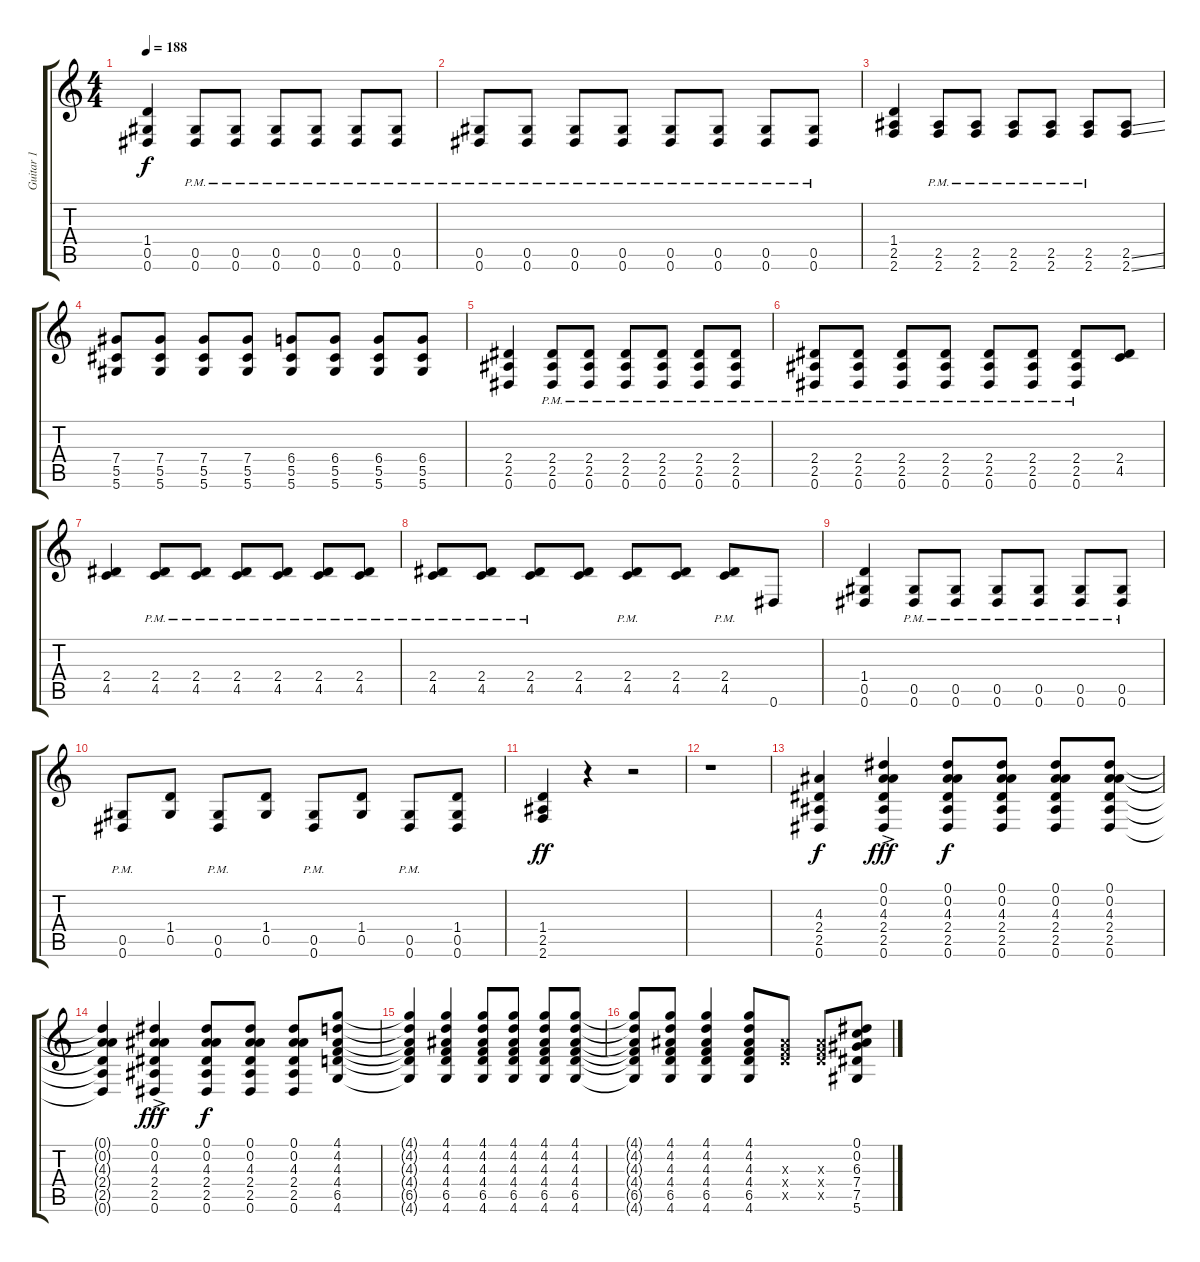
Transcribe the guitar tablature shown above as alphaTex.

\track ("Guitar 1" "Guitar 1") {instrument electricguitarclean}
\staff {score tabs}
\tuning (Eb4 Bb3 Gb3 Db3 Ab2 Eb2) {hide}
\ts (4 4)
\tempo 188
\clef g2
\ks c
(1.4 0.5 0.6).4{dy f} (0.5{pm} 0.6{pm}).8 (0.5{pm} 0.6{pm}).8 (0.5{pm} 0.6{pm}).8 (0.5{pm} 0.6{pm}).8 (0.5{pm} 0.6{pm}).8 (0.5{pm} 0.6{pm}).8 |
(0.5{pm} 0.6{pm}).8 (0.5{pm} 0.6{pm}).8 (0.5{pm} 0.6{pm}).8 (0.5{pm} 0.6{pm}).8 (0.5{pm} 0.6{pm}).8 (0.5{pm} 0.6{pm}).8 (0.5{pm} 0.6{pm}).8 (0.5{pm} 0.6{pm}).8 |
(1.4 2.5 2.6).4 (2.5{pm} 2.6{pm}).8 (2.5{pm} 2.6{pm}).8 (2.5{pm} 2.6{pm}).8 (2.5{pm} 2.6{pm}).8 (2.5{pm} 2.6{pm}).8 (2.5{ss} 2.6{ss}).8 |
(7.4 5.5 5.6).8 (7.4 5.5 5.6).8 (7.4 5.5 5.6).8 (7.4 5.5 5.6).8 (6.4 5.5 5.6).8 (6.4 5.5 5.6).8 (6.4 5.5 5.6).8 (6.4 5.5 5.6).8 |
(2.4 2.5 0.6).4 (2.4{pm} 2.5{pm} 0.6{pm}).8 (2.4{pm} 2.5{pm} 0.6{pm}).8 (2.4{pm} 2.5{pm} 0.6{pm}).8 (2.4{pm} 2.5{pm} 0.6{pm}).8 (2.4{pm} 2.5{pm} 0.6{pm}).8 (2.4{pm} 2.5{pm} 0.6{pm}).8 |
(2.4{pm} 2.5{pm} 0.6{pm}).8 (2.4{pm} 2.5{pm} 0.6{pm}).8 (2.4{pm} 2.5{pm} 0.6{pm}).8 (2.4{pm} 2.5{pm} 0.6{pm}).8 (2.4{pm} 2.5{pm} 0.6{pm}).8 (2.4{pm} 2.5{pm} 0.6{pm}).8 (2.4{pm} 2.5{pm} 0.6{pm}).8 (2.4 4.5).8 |
(2.4 4.5).4 (2.4{pm} 4.5{pm}).8 (2.4{pm} 4.5{pm}).8 (2.4{pm} 4.5{pm}).8 (2.4{pm} 4.5{pm}).8 (2.4{pm} 4.5{pm}).8 (2.4{pm} 4.5{pm}).8 |
(2.4{pm} 4.5{pm}).8 (2.4{pm} 4.5{pm}).8 (2.4{pm} 4.5{pm}).8 (2.4 4.5).8 (2.4{pm} 4.5{pm}).8 (2.4 4.5).8 (2.4{pm} 4.5{pm}).8 0.6.8 |
(1.4 0.5 0.6).4 (0.5{pm} 0.6{pm}).8 (0.5{pm} 0.6{pm}).8 (0.5{pm} 0.6{pm}).8 (0.5{pm} 0.6{pm}).8 (0.5{pm} 0.6{pm}).8 (0.5{pm} 0.6{pm}).8 |
(0.5{pm} 0.6{pm}).8 (1.4 0.5).8 (0.5{pm} 0.6{pm}).8 (1.4 0.5).8 (0.5{pm} 0.6{pm}).8 (1.4 0.5).8 (0.5{pm} 0.6{pm}).8 (1.4 0.5 0.6).8 |
(1.4 2.5 2.6).4{dy ff} r.4 r.2 |
r.1 |
(4.3 2.4 2.5 0.6).4{dy f} (0.1{ac} 0.2{ac} 4.3{ac} 2.4{ac} 2.5{ac} 0.6{ac}).4{dy fff} (0.1 0.2 4.3 2.4 2.5 0.6).8{dy f} (0.1 0.2 4.3 2.4 2.5 0.6).8 (0.1 0.2 4.3 2.4 2.5 0.6).8 (0.1 0.2 4.3 2.4 2.5 0.6).8 |
(0.1{t} 0.2{t} 4.3{t} 2.4{t} 2.5{t} 0.6{t}).4 (0.1{ac} 0.2{ac} 4.3{ac} 2.4{ac} 2.5{ac} 0.6{ac}).4{dy fff} (0.1 0.2 4.3 2.4 2.5 0.6).8{dy f} (0.1 0.2 4.3 2.4 2.5 0.6).8 (0.1 0.2 4.3 2.4 2.5 0.6).8 (4.1 4.2 4.3 4.4 6.5 4.6).8 |
(4.1{t} 4.2{t} 4.3{t} 4.4{t} 6.5{t} 4.6{t}).4 (4.1 4.2 4.3 4.4 6.5 4.6).4 (4.1 4.2 4.3 4.4 6.5 4.6).8 (4.1 4.2 4.3 4.4 6.5 4.6).8 (4.1 4.2 4.3 4.4 6.5 4.6).8 (4.1 4.2 4.3 4.4 6.5 4.6).8 |
(4.1{t} 4.2{t} 4.3{t} 4.4{t} 6.5{t} 4.6{t}).8 (4.1 4.2 4.3 4.4 6.5 4.6).8 (4.1 4.2 4.3 4.4 6.5 4.6).4 (4.1 4.2 4.3 4.4 6.5 4.6).8 (4.3{x} 4.4{x} 6.5{x}).8 (4.3{x} 4.4{x} 6.5{x}).8 (0.1 0.2 6.3 7.4 7.5 5.6).8
